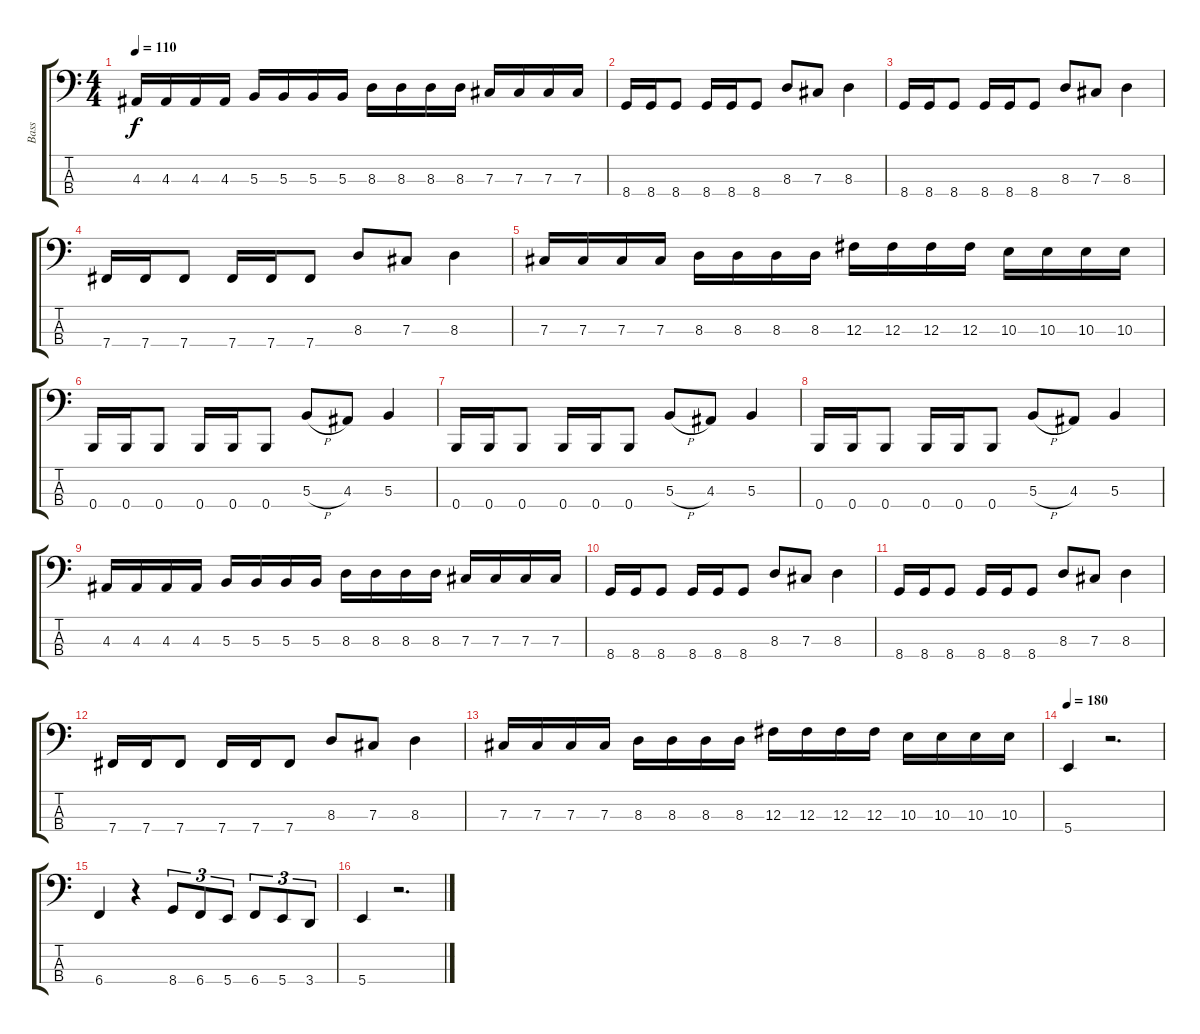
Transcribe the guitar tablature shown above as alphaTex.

\track ("Bass" "Bass") {instrument electricbassfinger}
\staff {score tabs}
\tuning (E2 B1 Gb1 B0) {hide}
\ts (4 4)
\tempo 110
\clef f4
\ks c
4.3.16{dy f} 4.3.16 4.3.16 4.3.16 5.3.16 5.3.16 5.3.16 5.3.16 8.3.16 8.3.16 8.3.16 8.3.16 7.3.16 7.3.16 7.3.16 7.3.16 |
8.4.16 8.4.16 8.4.8 8.4.16 8.4.16 8.4.8 8.3.8 7.3.8 8.3.4 |
8.4.16 8.4.16 8.4.8 8.4.16 8.4.16 8.4.8 8.3.8 7.3.8 8.3.4 |
7.4.16 7.4.16 7.4.8 7.4.16 7.4.16 7.4.8 8.3.8 7.3.8 8.3.4 |
7.3.16 7.3.16 7.3.16 7.3.16 8.3.16 8.3.16 8.3.16 8.3.16 12.3.16 12.3.16 12.3.16 12.3.16 10.3.16 10.3.16 10.3.16 10.3.16 |
0.4.16 0.4.16 0.4.8 0.4.16 0.4.16 0.4.8 5.3{h}.8 4.3.8 5.3.4 |
0.4.16 0.4.16 0.4.8 0.4.16 0.4.16 0.4.8 5.3{h}.8 4.3.8 5.3.4 |
0.4.16 0.4.16 0.4.8 0.4.16 0.4.16 0.4.8 5.3{h}.8 4.3.8 5.3.4 |
4.3.16 4.3.16 4.3.16 4.3.16 5.3.16 5.3.16 5.3.16 5.3.16 8.3.16 8.3.16 8.3.16 8.3.16 7.3.16 7.3.16 7.3.16 7.3.16 |
8.4.16 8.4.16 8.4.8 8.4.16 8.4.16 8.4.8 8.3.8 7.3.8 8.3.4 |
8.4.16 8.4.16 8.4.8 8.4.16 8.4.16 8.4.8 8.3.8 7.3.8 8.3.4 |
7.4.16 7.4.16 7.4.8 7.4.16 7.4.16 7.4.8 8.3.8 7.3.8 8.3.4 |
7.3.16 7.3.16 7.3.16 7.3.16 8.3.16 8.3.16 8.3.16 8.3.16 12.3.16 12.3.16 12.3.16 12.3.16 10.3.16 10.3.16 10.3.16 10.3.16 |
\tempo 180
5.4.4 r.2{d} |
6.4.4 r.4 8.4.8{tu (3 2)} 6.4.8{tu (3 2)} 5.4.8{tu (3 2)} 6.4.8{tu (3 2)} 5.4.8{tu (3 2)} 3.4.8{tu (3 2)} |
5.4.4 r.2{d}
